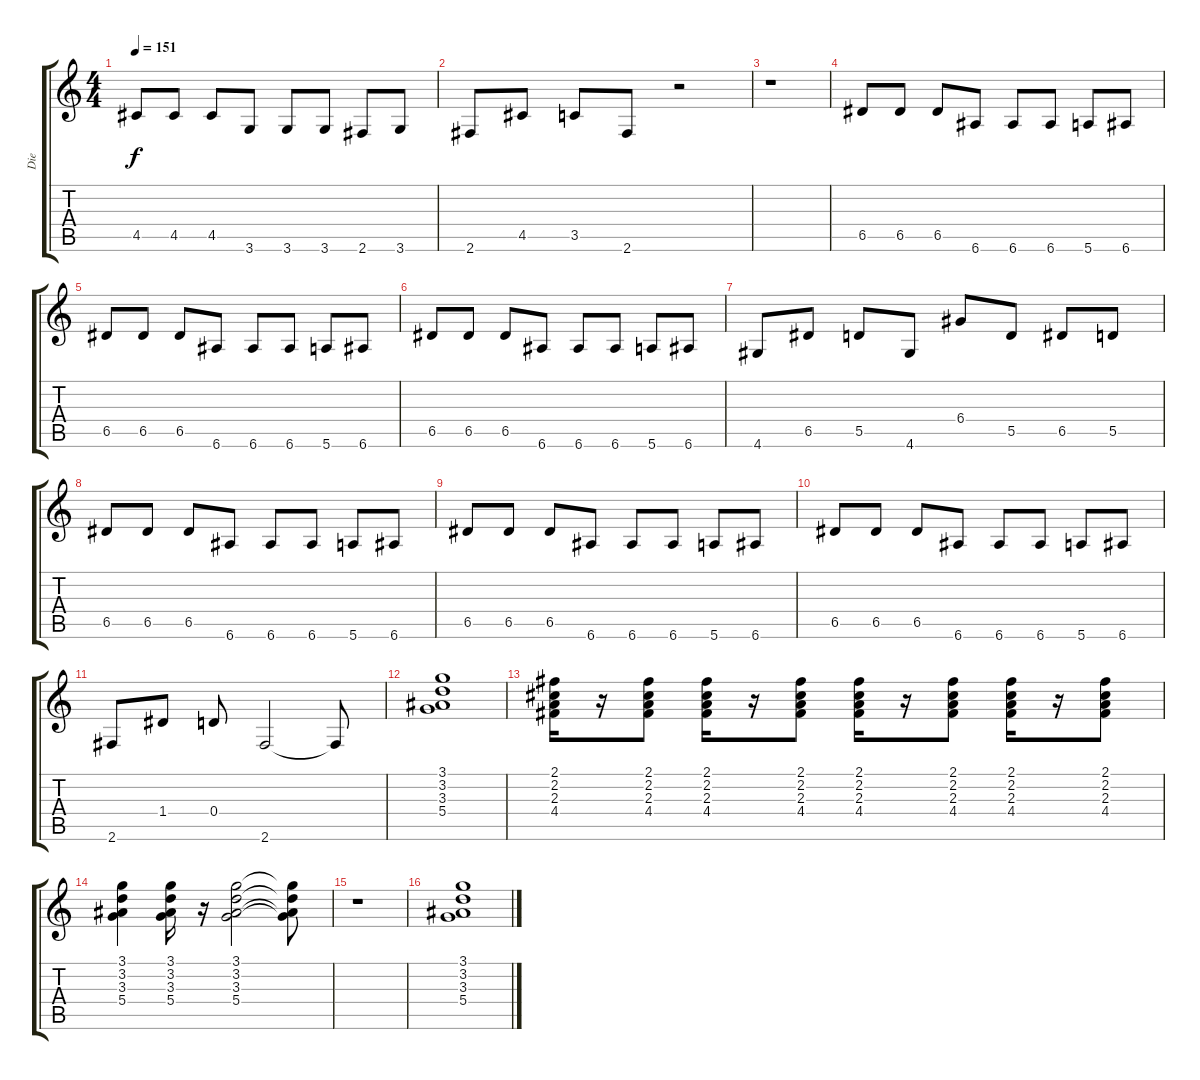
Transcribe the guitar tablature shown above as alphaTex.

\track ("Die" "Die") {instrument electricguitarclean}
\staff {score tabs}
\tuning (E4 B3 G3 D3 A2 E2) {hide}
\ts (4 4)
\tempo 151
\clef g2
\ks c
4.5.8{dy f} 4.5.8 4.5.8 3.6.8 3.6.8 3.6.8 2.6.8 3.6.8 |
2.6.8 4.5.8 3.5.8 2.6.8 r.2 |
r.1 |
6.5.8{instrument overdrivenguitar} 6.5.8 6.5.8 6.6.8 6.6.8 6.6.8 5.6.8 6.6.8 |
6.5.8 6.5.8 6.5.8 6.6.8 6.6.8 6.6.8 5.6.8 6.6.8 |
6.5.8 6.5.8 6.5.8 6.6.8 6.6.8 6.6.8 5.6.8 6.6.8 |
4.6.8 6.5.8 5.5.8 4.6.8 6.4.8 5.5.8 6.5.8 5.5.8 |
6.5.8 6.5.8 6.5.8 6.6.8 6.6.8 6.6.8 5.6.8 6.6.8 |
6.5.8 6.5.8 6.5.8 6.6.8 6.6.8 6.6.8 5.6.8 6.6.8 |
6.5.8 6.5.8 6.5.8 6.6.8 6.6.8 6.6.8 5.6.8 6.6.8 |
2.6.8 1.4.8 0.4.8 2.6.2 2.6{t}.8 |
(3.1 3.2 3.3 5.4).1 |
(2.1 2.2 2.3 4.4).16 r.16 (2.1 2.2 2.3 4.4).8 (2.1 2.2 2.3 4.4).16 r.16 (2.1 2.2 2.3 4.4).8 (2.1 2.2 2.3 4.4).16 r.16 (2.1 2.2 2.3 4.4).8 (2.1 2.2 2.3 4.4).16 r.16 (2.1 2.2 2.3 4.4).8 |
(3.1 3.2 3.3 5.4).4 (3.1 3.2 3.3 5.4).16 r.16 (3.1 3.2 3.3 5.4).2 (3.1{t} 3.2{t} 3.3{t} 5.4{t}).8 |
r.1 |
(3.1 3.2 3.3 5.4).1
